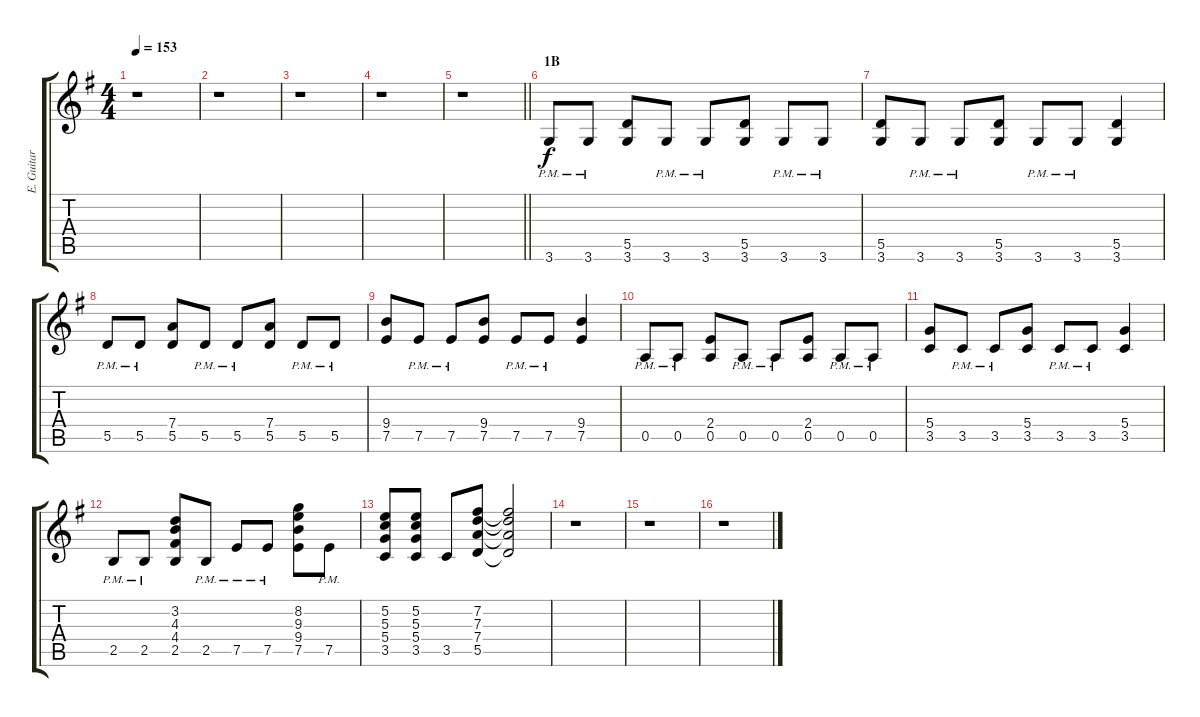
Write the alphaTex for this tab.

\track ("E. Guitar II" "E. Guitar ") {instrument electricguitarjazz}
\staff {score tabs}
\tuning (E4 B3 G3 D3 A2 E2) {hide}
\ts (4 4)
\tempo 153
\clef g2
\ks g
r.1{dy f} |
r.1 |
r.1 |
r.1 |
\barLineRight lightlight
r.1 |
\section ("" "1B")
3.6{pm}.8{instrument overdrivenguitar} 3.6{pm}.8 (5.5 3.6).8 3.6{pm}.8 3.6{pm}.8 (5.5 3.6).8 3.6{pm}.8 3.6{pm}.8 |
(5.5 3.6).8 3.6{pm}.8 3.6{pm}.8 (5.5 3.6).8 3.6{pm}.8 3.6{pm}.8 (5.5 3.6).4 |
5.5{pm}.8 5.5{pm}.8 (7.4 5.5).8 5.5{pm}.8 5.5{pm}.8 (7.4 5.5).8 5.5{pm}.8 5.5{pm}.8 |
(9.4 7.5).8 7.5{pm}.8 7.5{pm}.8 (9.4 7.5).8 7.5{pm}.8 7.5{pm}.8 (9.4 7.5).4 |
0.5{pm}.8 0.5{pm}.8 (2.4 0.5).8 0.5{pm}.8 0.5{pm}.8 (2.4 0.5).8 0.5{pm}.8 0.5{pm}.8 |
(5.4 3.5).8 3.5{pm}.8 3.5{pm}.8 (5.4 3.5).8 3.5{pm}.8 3.5{pm}.8 (5.4 3.5).4 |
2.5{pm}.8 2.5{pm}.8 (3.2 4.3 4.4 2.5).8 2.5{pm}.8 7.5{pm}.8 7.5{pm}.8 (8.2 9.3 9.4 7.5).8 7.5{pm}.8 |
(5.2 5.3 5.4 3.5).8 (5.2 5.3 5.4 3.5).8 3.5.8 (7.2 7.3 7.4 5.5).8 (7.2{t} 7.3{t} 7.4{t} 5.5{t}).2 |
r.1{instrument electricguitarjazz} |
r.1 |
r.1
